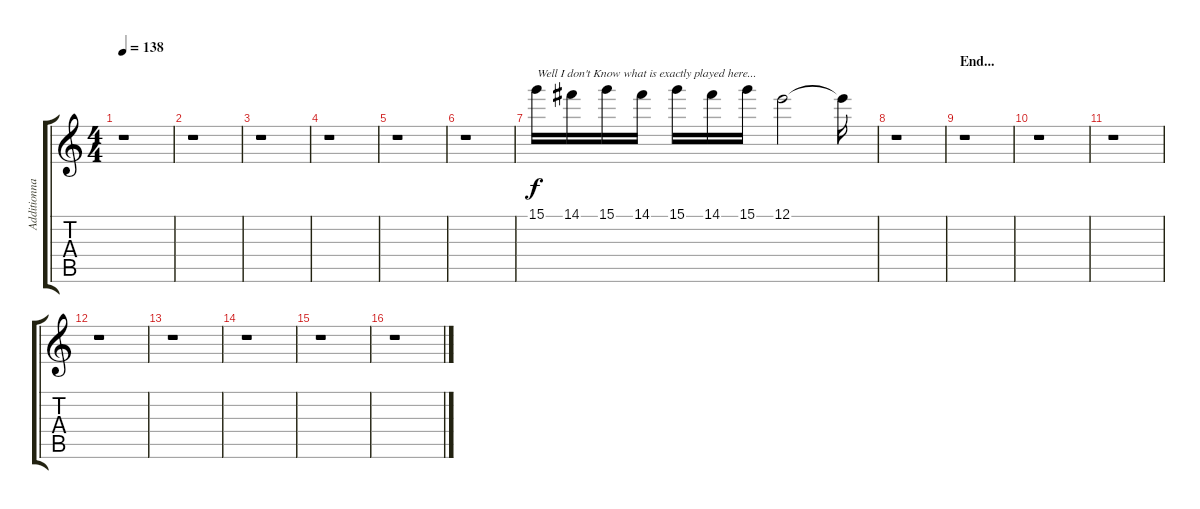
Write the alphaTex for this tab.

\track ("Additionnal Guitar" "Additionna") {instrument distortionguitar}
\staff {score tabs}
\tuning (E4 B3 G3 D3 A2 E2) {hide}
\ts (4 4)
\tempo 138
\clef g2
\ks c
r.1{dy f} |
r.1 |
r.1 |
r.1 |
r.1 |
r.1 |
15.1.16{txt "Well I don't Know what is exactly played here..."} 14.1.16 15.1.16 14.1.16 15.1.16 14.1.16 15.1.16 12.1.2 12.1{t}.16 |
r.1 |
\section ("" "End...")
r.1 |
r.1 |
r.1 |
r.1 |
r.1 |
r.1 |
r.1 |
r.1
